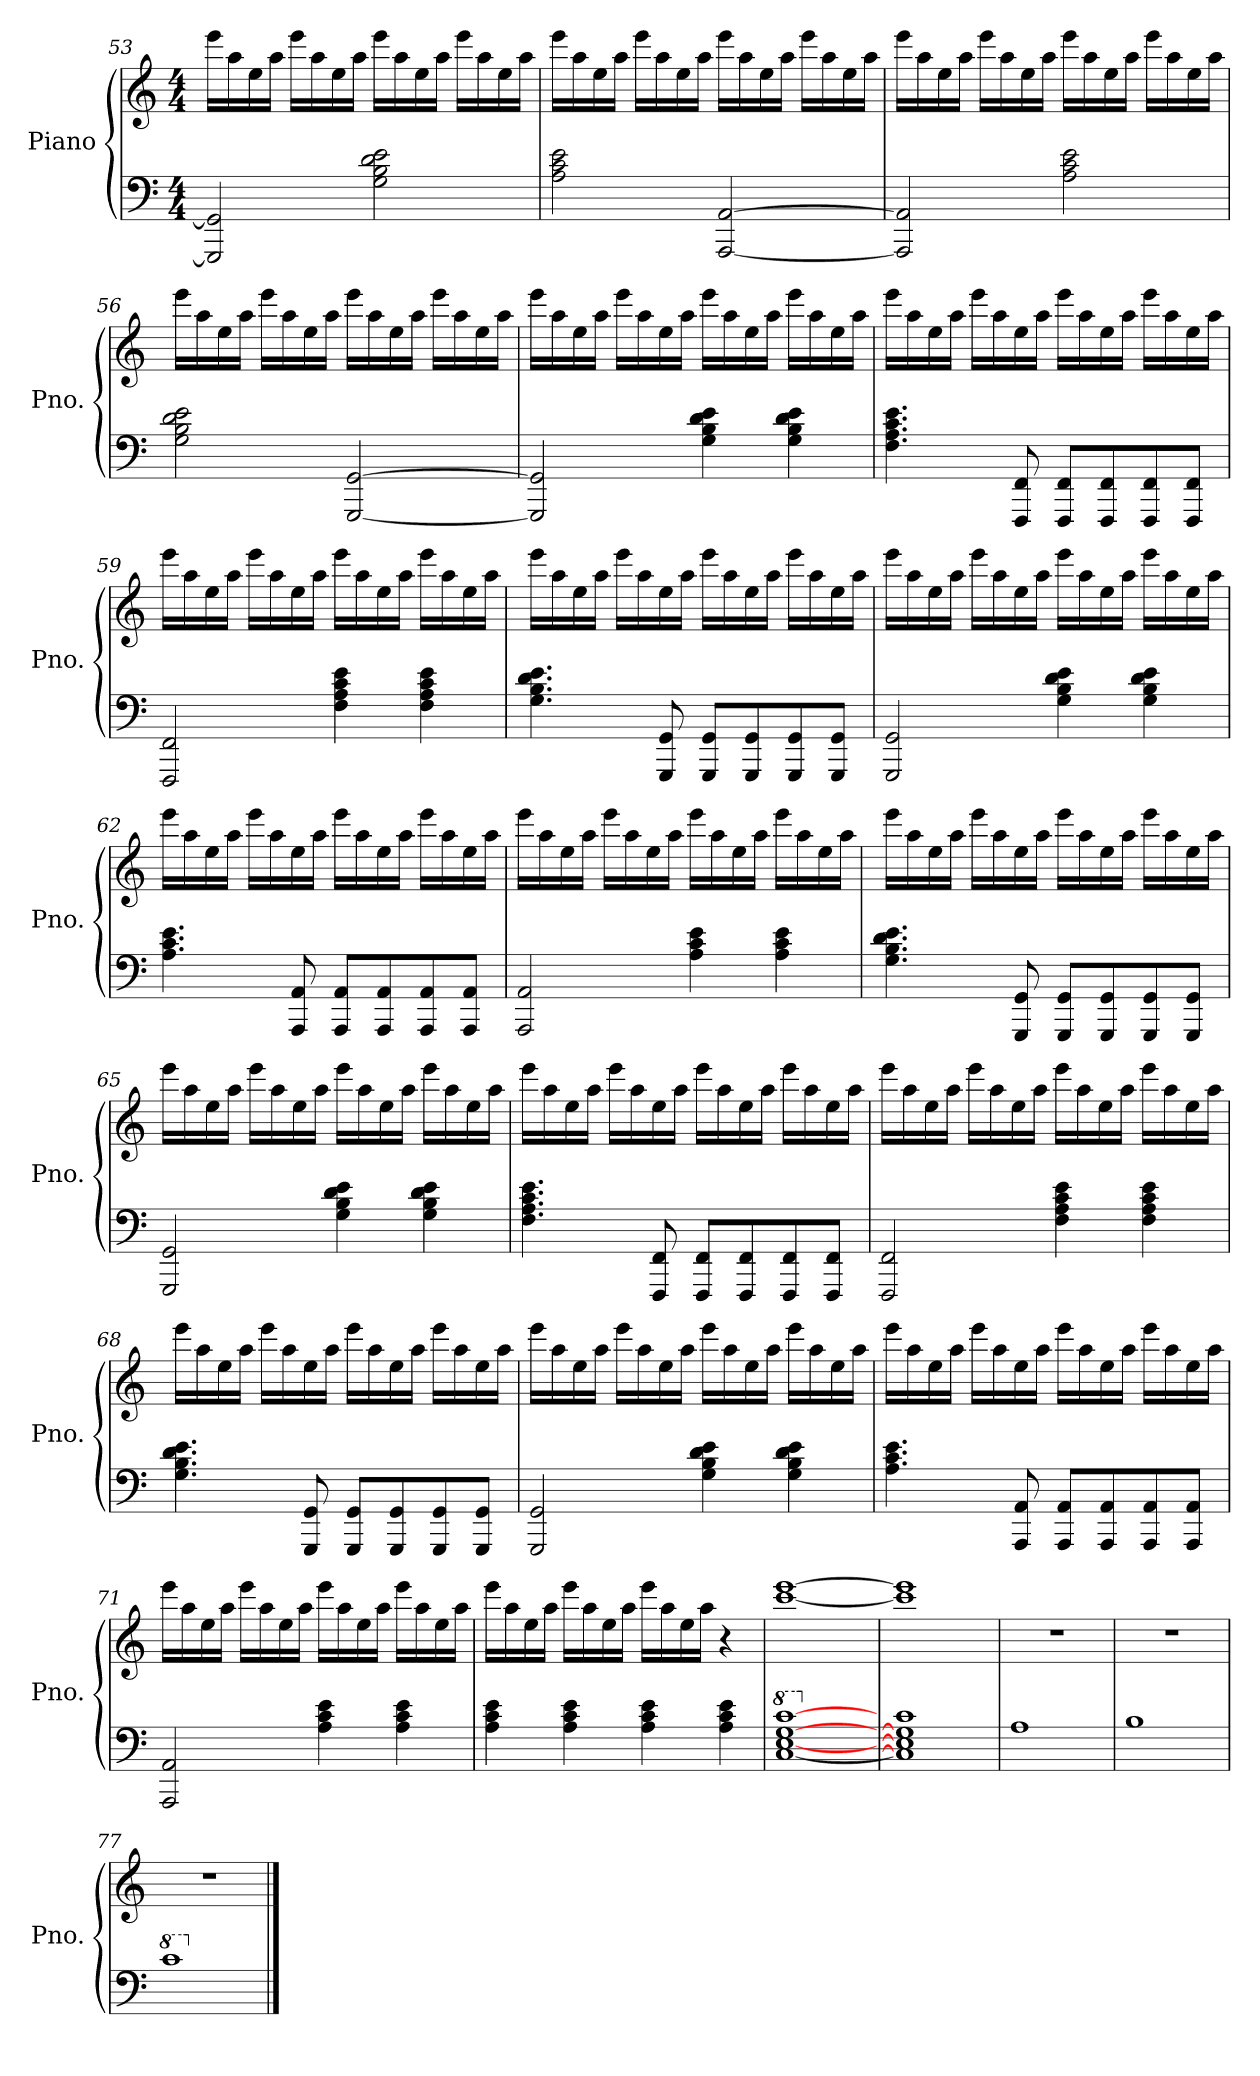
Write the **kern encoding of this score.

**kern	**kern
*part1	*part1
*staff2	*staff1
*I"Piano	*
*I'Pno.	*
!!LO:LB:g=z
*clefF4	*clefG2
*k[]	*k[]
*M4/4	*M4/4
=53	=53
2GGG/] 2GG/]	16eee\LL
.	16aa\
.	16ee\
.	16aa\JJ
.	16eee\LL
.	16aa\
.	16ee\
.	16aa\JJ
2G\ 2B\ 2d\ 2e\	16eee\LL
.	16aa\
.	16ee\
.	16aa\JJ
.	16eee\LL
.	16aa\
.	16ee\
.	16aa\JJ
=54	=54
2A\ 2c\ 2e\	16eee\LL
.	16aa\
.	16ee\
.	16aa\JJ
.	16eee\LL
.	16aa\
.	16ee\
.	16aa\JJ
[2AAA/ [2AA/	16eee\LL
.	16aa\
.	16ee\
.	16aa\JJ
.	16eee\LL
.	16aa\
.	16ee\
.	16aa\JJ
!!LO:LB:g=z
=55	=55
2AAA/] 2AA/]	16eee\LL
.	16aa\
.	16ee\
.	16aa\JJ
.	16eee\LL
.	16aa\
.	16ee\
.	16aa\JJ
2A\ 2c\ 2e\	16eee\LL
.	16aa\
.	16ee\
.	16aa\JJ
.	16eee\LL
.	16aa\
.	16ee\
.	16aa\JJ
=56	=56
2G\ 2B\ 2d\ 2e\	16eee\LL
.	16aa\
.	16ee\
.	16aa\JJ
.	16eee\LL
.	16aa\
.	16ee\
.	16aa\JJ
[2GGG/ [2GG/	16eee\LL
.	16aa\
.	16ee\
.	16aa\JJ
.	16eee\LL
.	16aa\
.	16ee\
.	16aa\JJ
!!LO:LB:g=z
=57	=57
2GGG/] 2GG/]	16eee\LL
.	16aa\
.	16ee\
.	16aa\JJ
.	16eee\LL
.	16aa\
.	16ee\
.	16aa\JJ
4G\ 4B\ 4d\ 4e\	16eee\LL
.	16aa\
.	16ee\
.	16aa\JJ
4G\ 4B\ 4d\ 4e\	16eee\LL
.	16aa\
.	16ee\
.	16aa\JJ
=58	=58
4.F\ 4.A\ 4.c\ 4.e\	16eee\LL
.	16aa\
.	16ee\
.	16aa\JJ
.	16eee\LL
.	16aa\
8FFF/ 8FF/	16ee\
.	16aa\JJ
8FFF/ 8FF/L	16eee\LL
.	16aa\
8FFF/ 8FF/	16ee\
.	16aa\JJ
8FFF/ 8FF/	16eee\LL
.	16aa\
8FFF/ 8FF/J	16ee\
.	16aa\JJ
!!LO:PB:g=z
=59	=59
2FFF/ 2FF/	16eee\LL
.	16aa\
.	16ee\
.	16aa\JJ
.	16eee\LL
.	16aa\
.	16ee\
.	16aa\JJ
4F\ 4A\ 4c\ 4e\	16eee\LL
.	16aa\
.	16ee\
.	16aa\JJ
4F\ 4A\ 4c\ 4e\	16eee\LL
.	16aa\
.	16ee\
.	16aa\JJ
=60	=60
4.G\ 4.B\ 4.d\ 4.e\	16eee\LL
.	16aa\
.	16ee\
.	16aa\JJ
.	16eee\LL
.	16aa\
8GGG/ 8GG/	16ee\
.	16aa\JJ
8GGG/ 8GG/L	16eee\LL
.	16aa\
8GGG/ 8GG/	16ee\
.	16aa\JJ
8GGG/ 8GG/	16eee\LL
.	16aa\
8GGG/ 8GG/J	16ee\
.	16aa\JJ
!!LO:LB:g=z
=61	=61
2GGG/ 2GG/	16eee\LL
.	16aa\
.	16ee\
.	16aa\JJ
.	16eee\LL
.	16aa\
.	16ee\
.	16aa\JJ
4G\ 4B\ 4d\ 4e\	16eee\LL
.	16aa\
.	16ee\
.	16aa\JJ
4G\ 4B\ 4d\ 4e\	16eee\LL
.	16aa\
.	16ee\
.	16aa\JJ
=62	=62
4.A\ 4.c\ 4.e\	16eee\LL
.	16aa\
.	16ee\
.	16aa\JJ
.	16eee\LL
.	16aa\
8AAA/ 8AA/	16ee\
.	16aa\JJ
8AAA/ 8AA/L	16eee\LL
.	16aa\
8AAA/ 8AA/	16ee\
.	16aa\JJ
8AAA/ 8AA/	16eee\LL
.	16aa\
8AAA/ 8AA/J	16ee\
.	16aa\JJ
!!LO:LB:g=z
=63	=63
2AAA/ 2AA/	16eee\LL
.	16aa\
.	16ee\
.	16aa\JJ
.	16eee\LL
.	16aa\
.	16ee\
.	16aa\JJ
4A\ 4c\ 4e\	16eee\LL
.	16aa\
.	16ee\
.	16aa\JJ
4A\ 4c\ 4e\	16eee\LL
.	16aa\
.	16ee\
.	16aa\JJ
=64	=64
4.G\ 4.B\ 4.d\ 4.e\	16eee\LL
.	16aa\
.	16ee\
.	16aa\JJ
.	16eee\LL
.	16aa\
8GGG/ 8GG/	16ee\
.	16aa\JJ
8GGG/ 8GG/L	16eee\LL
.	16aa\
8GGG/ 8GG/	16ee\
.	16aa\JJ
8GGG/ 8GG/	16eee\LL
.	16aa\
8GGG/ 8GG/J	16ee\
.	16aa\JJ
!!LO:LB:g=z
=65	=65
2GGG/ 2GG/	16eee\LL
.	16aa\
.	16ee\
.	16aa\JJ
.	16eee\LL
.	16aa\
.	16ee\
.	16aa\JJ
4G\ 4B\ 4d\ 4e\	16eee\LL
.	16aa\
.	16ee\
.	16aa\JJ
4G\ 4B\ 4d\ 4e\	16eee\LL
.	16aa\
.	16ee\
.	16aa\JJ
=66	=66
4.F\ 4.A\ 4.c\ 4.e\	16eee\LL
.	16aa\
.	16ee\
.	16aa\JJ
.	16eee\LL
.	16aa\
8FFF/ 8FF/	16ee\
.	16aa\JJ
8FFF/ 8FF/L	16eee\LL
.	16aa\
8FFF/ 8FF/	16ee\
.	16aa\JJ
8FFF/ 8FF/	16eee\LL
.	16aa\
8FFF/ 8FF/J	16ee\
.	16aa\JJ
!!LO:LB:g=z
=67	=67
2FFF/ 2FF/	16eee\LL
.	16aa\
.	16ee\
.	16aa\JJ
.	16eee\LL
.	16aa\
.	16ee\
.	16aa\JJ
4F\ 4A\ 4c\ 4e\	16eee\LL
.	16aa\
.	16ee\
.	16aa\JJ
4F\ 4A\ 4c\ 4e\	16eee\LL
.	16aa\
.	16ee\
.	16aa\JJ
=68	=68
4.G\ 4.B\ 4.d\ 4.e\	16eee\LL
.	16aa\
.	16ee\
.	16aa\JJ
.	16eee\LL
.	16aa\
8GGG/ 8GG/	16ee\
.	16aa\JJ
8GGG/ 8GG/L	16eee\LL
.	16aa\
8GGG/ 8GG/	16ee\
.	16aa\JJ
8GGG/ 8GG/	16eee\LL
.	16aa\
8GGG/ 8GG/J	16ee\
.	16aa\JJ
!!LO:LB:g=z
=69	=69
2GGG/ 2GG/	16eee\LL
.	16aa\
.	16ee\
.	16aa\JJ
.	16eee\LL
.	16aa\
.	16ee\
.	16aa\JJ
4G\ 4B\ 4d\ 4e\	16eee\LL
.	16aa\
.	16ee\
.	16aa\JJ
4G\ 4B\ 4d\ 4e\	16eee\LL
.	16aa\
.	16ee\
.	16aa\JJ
=70	=70
4.A\ 4.c\ 4.e\	16eee\LL
.	16aa\
.	16ee\
.	16aa\JJ
.	16eee\LL
.	16aa\
8AAA/ 8AA/	16ee\
.	16aa\JJ
8AAA/ 8AA/L	16eee\LL
.	16aa\
8AAA/ 8AA/	16ee\
.	16aa\JJ
8AAA/ 8AA/	16eee\LL
.	16aa\
8AAA/ 8AA/J	16ee\
.	16aa\JJ
!!LO:PB:g=z
=71	=71
2AAA/ 2AA/	16eee\LL
.	16aa\
.	16ee\
.	16aa\JJ
.	16eee\LL
.	16aa\
.	16ee\
.	16aa\JJ
4A\ 4c\ 4e\	16eee\LL
.	16aa\
.	16ee\
.	16aa\JJ
4A\ 4c\ 4e\	16eee\LL
.	16aa\
.	16ee\
.	16aa\JJ
=72	=72
4A\ 4c\ 4e\	16eee\LL
.	16aa\
.	16ee\
.	16aa\JJ
4A\ 4c\ 4e\	16eee\LL
.	16aa\
.	16ee\
.	16aa\JJ
4A\ 4c\ 4e\	16eee\LL
.	16aa\
.	16ee\
.	16aa\JJ
4A\ 4c\ 4e\	4r
=73	=73
*8va	*
[1c [1e [1g [1cc	[1ccc [1eee
=74	=74
*X8va	*
1C] 1E] 1G] 1c]	1ccc] 1eee]
=75	=75
1A	1r
=76	=76
1B	1r
!!LO:LB:g=z
=77	=77
*8va	*
1cc	1r
*X8va	*
==	==
*-	*-
